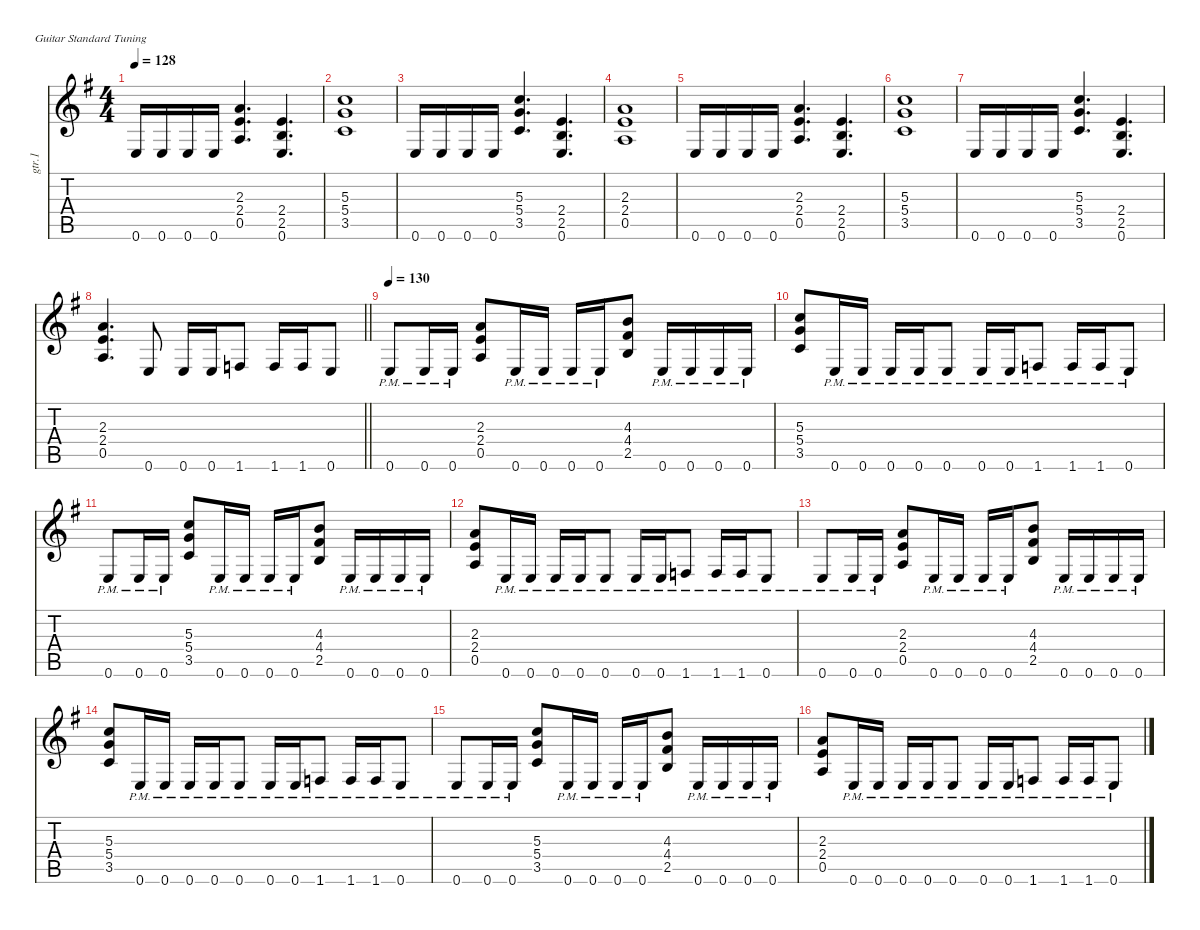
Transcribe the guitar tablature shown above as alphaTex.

\defaultSystemsLayout 4
\hideDynamics
\bracketExtendMode nobrackets
\otherSystemsTrackNameOrientation horizontal
\track ("Guitar 1" "gtr.1") {defaultSystemsLayout 8 mute instrument distortionguitar}
\staff {score tabs}
\tuning (E4 B3 G3 D3 A2 E2)
\ts (4 4)
\tempo 128
\clef g2
\ks eminor
0.6{acc forcenatural}.16{dy f beam Up} 0.6{acc forcenatural}.16{beam Up} 0.6{acc forcenatural}.16{beam Up} 0.6{acc forcenatural}.16{beam Up} (2.3{acc forcenatural} 2.4{acc forcenatural} 0.5{acc forcenatural}).4{d beam Up} (2.4{acc forcenatural} 2.5{acc forcenatural} 0.6{acc forcenatural}).4{d beam Up} |
(5.3{acc forcenatural} 5.4{acc forcenatural} 3.5{acc forcenatural}).1{beam Up} |
0.6{acc forcenatural}.16{beam Up} 0.6{acc forcenatural}.16{beam Up} 0.6{acc forcenatural}.16{beam Up} 0.6{acc forcenatural}.16{beam Up} (5.3{acc forcenatural} 5.4{acc forcenatural} 3.5{acc forcenatural}).4{d beam Up} (2.4{acc forcenatural} 2.5{acc forcenatural} 0.6{acc forcenatural}).4{d beam Up} |
(2.3{acc forcenatural} 2.4{acc forcenatural} 0.5{acc forcenatural}).1{beam Up} |
0.6{acc forcenatural}.16{beam Up} 0.6{acc forcenatural}.16{beam Up} 0.6{acc forcenatural}.16{beam Up} 0.6{acc forcenatural}.16{beam Up} (2.3{acc forcenatural} 2.4{acc forcenatural} 0.5{acc forcenatural}).4{d beam Up} (2.4{acc forcenatural} 2.5{acc forcenatural} 0.6{acc forcenatural}).4{d beam Up} |
(5.3{acc forcenatural} 5.4{acc forcenatural} 3.5{acc forcenatural}).1{beam Up} |
0.6{acc forcenatural}.16{beam Up} 0.6{acc forcenatural}.16{beam Up} 0.6{acc forcenatural}.16{beam Up} 0.6{acc forcenatural}.16{beam Up} (5.3{acc forcenatural} 5.4{acc forcenatural} 3.5{acc forcenatural}).4{d beam Up} (2.4{acc forcenatural} 2.5{acc forcenatural} 0.6{acc forcenatural}).4{d beam Up} |
\barLineRight lightlight
(2.3{acc forcenatural} 2.4{acc forcenatural} 0.5{acc forcenatural}).4{d beam Up} 0.6{acc forcenatural}.8{beam Up} 0.6{acc forcenatural}.16{beam Up} 0.6{acc forcenatural}.16{beam Up} 1.6{acc forcenatural}.8{beam Up} 1.6{acc forcenatural}.16{beam Up} 1.6{acc forcenatural}.16{beam Up} 0.6{acc forcenatural}.8{beam Up} |
\tempo 130
0.6{pm acc forcenatural}.8{beam Up} 0.6{pm acc forcenatural}.16{beam Up} 0.6{pm acc forcenatural}.16{beam Up} (2.3{acc forcenatural} 2.4{acc forcenatural} 0.5{acc forcenatural}).8{beam Up} 0.6{pm acc forcenatural}.16{beam Up} 0.6{pm acc forcenatural}.16{beam Up} 0.6{pm acc forcenatural}.16{beam Up} 0.6{pm acc forcenatural}.16{beam Up} (4.3{acc forcenatural} 4.4{acc #} 2.5{acc forcenatural}).8{beam Up} 0.6{pm acc forcenatural}.16{beam Up} 0.6{pm acc forcenatural}.16{beam Up} 0.6{pm acc forcenatural}.16{beam Up} 0.6{pm acc forcenatural}.16{beam Up} |
(5.3{acc forcenatural} 5.4{acc forcenatural} 3.5{acc forcenatural}).8{beam Up} 0.6{pm acc forcenatural}.16{beam Up} 0.6{pm acc forcenatural}.16{beam Up} 0.6{pm acc forcenatural}.16{beam Up} 0.6{pm acc forcenatural}.16{beam Up} 0.6{pm acc forcenatural}.8{beam Up} 0.6{pm acc forcenatural}.16{beam Up} 0.6{pm acc forcenatural}.16{beam Up} 1.6{pm acc forcenatural}.8{beam Up} 1.6{pm acc forcenatural}.16{beam Up} 1.6{pm acc forcenatural}.16{beam Up} 0.6{pm acc forcenatural}.8{beam Up} |
0.6{pm acc forcenatural}.8{beam Up} 0.6{pm acc forcenatural}.16{beam Up} 0.6{pm acc forcenatural}.16{beam Up} (5.3{acc forcenatural} 5.4{acc forcenatural} 3.5{acc forcenatural}).8{beam Up} 0.6{pm acc forcenatural}.16{beam Up} 0.6{pm acc forcenatural}.16{beam Up} 0.6{pm acc forcenatural}.16{beam Up} 0.6{pm acc forcenatural}.16{beam Up} (4.3{acc forcenatural} 4.4{acc #} 2.5{acc forcenatural}).8{beam Up} 0.6{pm acc forcenatural}.16{beam Up} 0.6{pm acc forcenatural}.16{beam Up} 0.6{pm acc forcenatural}.16{beam Up} 0.6{pm acc forcenatural}.16{beam Up} |
(2.3{acc forcenatural} 2.4{acc forcenatural} 0.5{acc forcenatural}).8{beam Up} 0.6{pm acc forcenatural}.16{beam Up} 0.6{pm acc forcenatural}.16{beam Up} 0.6{pm acc forcenatural}.16{beam Up} 0.6{pm acc forcenatural}.16{beam Up} 0.6{pm acc forcenatural}.8{beam Up} 0.6{pm acc forcenatural}.16{beam Up} 0.6{pm acc forcenatural}.16{beam Up} 1.6{pm acc forcenatural}.8{beam Up} 1.6{pm acc forcenatural}.16{beam Up} 1.6{pm acc forcenatural}.16{beam Up} 0.6{pm acc forcenatural}.8{beam Up} |
0.6{pm acc forcenatural}.8{beam Up} 0.6{pm acc forcenatural}.16{beam Up} 0.6{pm acc forcenatural}.16{beam Up} (2.3{acc forcenatural} 2.4{acc forcenatural} 0.5{acc forcenatural}).8{beam Up} 0.6{pm acc forcenatural}.16{beam Up} 0.6{pm acc forcenatural}.16{beam Up} 0.6{pm acc forcenatural}.16{beam Up} 0.6{pm acc forcenatural}.16{beam Up} (4.3{acc forcenatural} 4.4{acc #} 2.5{acc forcenatural}).8{beam Up} 0.6{pm acc forcenatural}.16{beam Up} 0.6{pm acc forcenatural}.16{beam Up} 0.6{pm acc forcenatural}.16{beam Up} 0.6{pm acc forcenatural}.16{beam Up} |
(5.3{acc forcenatural} 5.4{acc forcenatural} 3.5{acc forcenatural}).8{beam Up} 0.6{pm acc forcenatural}.16{beam Up} 0.6{pm acc forcenatural}.16{beam Up} 0.6{pm acc forcenatural}.16{beam Up} 0.6{pm acc forcenatural}.16{beam Up} 0.6{pm acc forcenatural}.8{beam Up} 0.6{pm acc forcenatural}.16{beam Up} 0.6{pm acc forcenatural}.16{beam Up} 1.6{pm acc forcenatural}.8{beam Up} 1.6{pm acc forcenatural}.16{beam Up} 1.6{pm acc forcenatural}.16{beam Up} 0.6{pm acc forcenatural}.8{beam Up} |
0.6{pm acc forcenatural}.8{beam Up} 0.6{pm acc forcenatural}.16{beam Up} 0.6{pm acc forcenatural}.16{beam Up} (5.3{acc forcenatural} 5.4{acc forcenatural} 3.5{acc forcenatural}).8{beam Up} 0.6{pm acc forcenatural}.16{beam Up} 0.6{pm acc forcenatural}.16{beam Up} 0.6{pm acc forcenatural}.16{beam Up} 0.6{pm acc forcenatural}.16{beam Up} (4.3{acc forcenatural} 4.4{acc #} 2.5{acc forcenatural}).8{beam Up} 0.6{pm acc forcenatural}.16{beam Up} 0.6{pm acc forcenatural}.16{beam Up} 0.6{pm acc forcenatural}.16{beam Up} 0.6{pm acc forcenatural}.16{beam Up} |
(2.3{acc forcenatural} 2.4{acc forcenatural} 0.5{acc forcenatural}).8{beam Up} 0.6{pm acc forcenatural}.16{beam Up} 0.6{pm acc forcenatural}.16{beam Up} 0.6{pm acc forcenatural}.16{beam Up} 0.6{pm acc forcenatural}.16{beam Up} 0.6{pm acc forcenatural}.8{beam Up} 0.6{pm acc forcenatural}.16{beam Up} 0.6{pm acc forcenatural}.16{beam Up} 1.6{pm acc forcenatural}.8{beam Up} 1.6{pm acc forcenatural}.16{beam Up} 1.6{pm acc forcenatural}.16{beam Up} 0.6{pm acc forcenatural}.8{beam Up}
